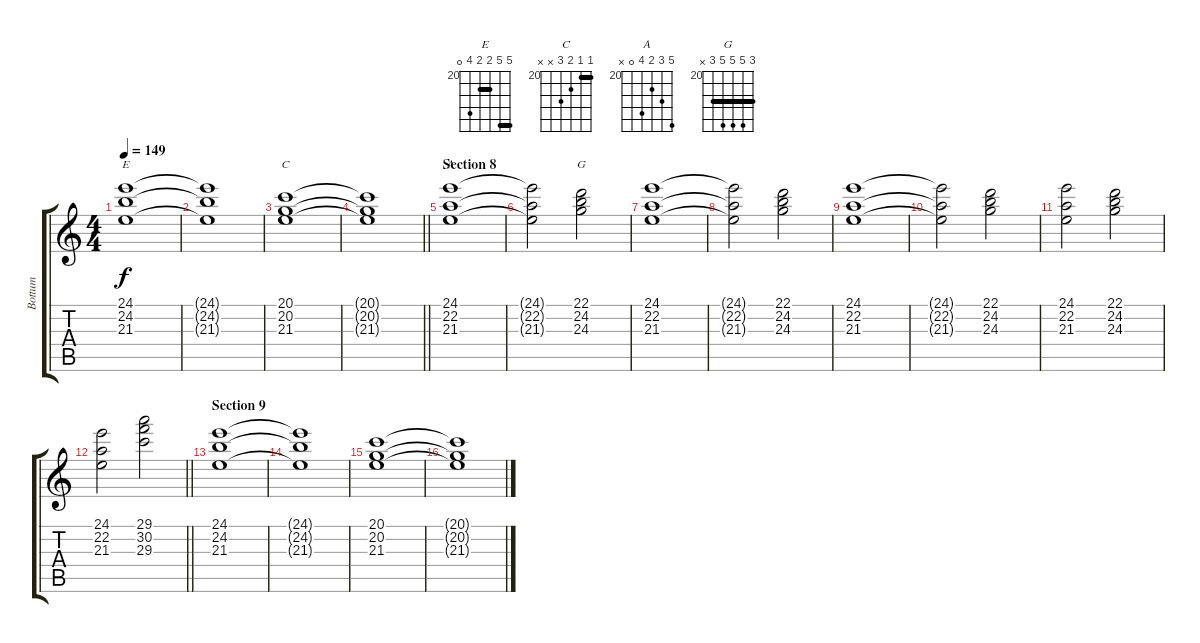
\track ("Bottum" "Bottum") {instrument stringensemble1}
\staff {score tabs}
\tuning (E4 B3 G3 D3 A2 E2) {hide}
\chord ("E" 24 24 21 21 23 0) {firstfret 20 barre (21 24)}
\chord ("C" 20 20 21 22 x x) {firstfret 20 barre 20}
\chord ("A" 24 22 21 23 0 x) {firstfret 20}
\chord ("G" 22 24 24 24 22 x) {firstfret 20 barre 22}
\ts (4 4)
\tempo 149
\clef g2
\ks c
(24.1 24.2 21.3).1{ch "E" dy f} |
(24.1{t} 24.2{t} 21.3{t}).1 |
(20.1 20.2 21.3).1{ch "C"} |
\barLineRight lightlight
(20.1{t} 20.2{t} 21.3{t}).1 |
\section ("" "Section 8")
(24.1 22.2 21.3).1{ch "A"} |
(24.1{t} 22.2{t} 21.3{t}).2 (22.1 24.2 24.3).2{ch "G"} |
(24.1 22.2 21.3).1 |
(24.1{t} 22.2{t} 21.3{t}).2 (22.1 24.2 24.3).2 |
(24.1 22.2 21.3).1 |
(24.1{t} 22.2{t} 21.3{t}).2 (22.1 24.2 24.3).2 |
(24.1 22.2 21.3).2 (22.1 24.2 24.3).2 |
\barLineRight lightlight
(24.1 22.2 21.3).2 (29.1 30.2 29.3).2 |
\section ("" "Section 9")
(24.1 24.2 21.3).1 |
(24.1{t} 24.2{t} 21.3{t}).1 |
(20.1 20.2 21.3).1 |
(20.1{t} 20.2{t} 21.3{t}).1
